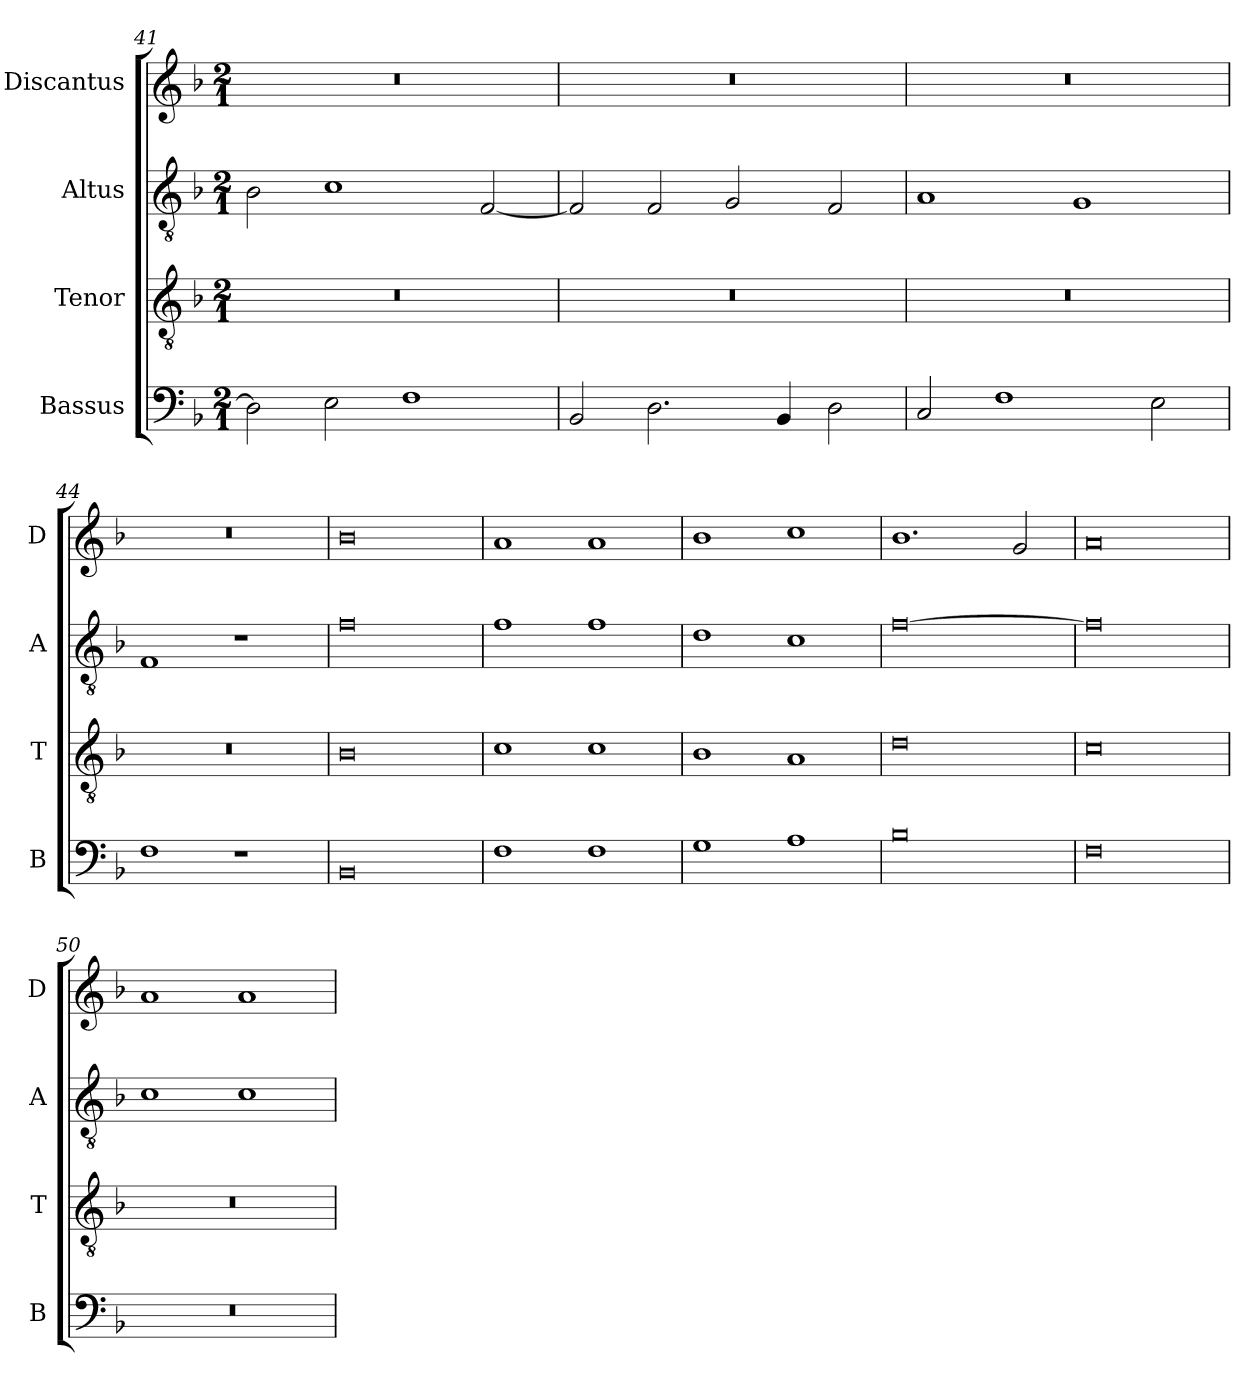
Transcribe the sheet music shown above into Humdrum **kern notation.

**kern	**kern	**kern	**kern
*part4	*part3	*part2	*part1
*staff4	*staff3	*staff2	*staff1
*I"Bassus	*I"Tenor	*I"Altus	*I"Discantus
*I'B	*I'T	*I'A	*I'D
*clefF4	*clefGv2	*clefGv2	*clefG2
*k[b-]	*k[b-]	*k[b-]	*k[b-]
*M2/1	*M2/1	*M2/1	*M2/1
=41	=41	=41	=41
2D\]	0r	2B-\	0r
2E\	.	1c	.
1F	.	.	.
.	.	[2F/	.
=42	=42	=42	=42
2BB-/	0r	2F/]	0r
2.D\	.	2F/	.
.	.	2G/	.
4BB-/	.	.	.
2D\	.	2F/	.
=43	=43	=43	=43
2C/	0r	1A	0r
1F	.	.	.
.	.	1G	.
2E\	.	.	.
=44	=44	=44	=44
1F	0r	1F	0r
1r	.	1r	.
=45	=45	=45	=45
0BB-	0B-	0f	0b-
=46	=46	=46	=46
1F	1c	1f	1a
1F	1c	1f	1a
=47	=47	=47	=47
1G	1B-	1d	1b-
1A	1A	1c	1cc
=48	=48	=48	=48
0B-	0d	[0f	1.b-
.	.	.	2g/
=49	=49	=49	=49
0F	0c	0f]	0a
=50	=50	=50	=50
0r	0r	1c	1a
.	.	1c	1a
=	=	=	=
*-	*-	*-	*-
